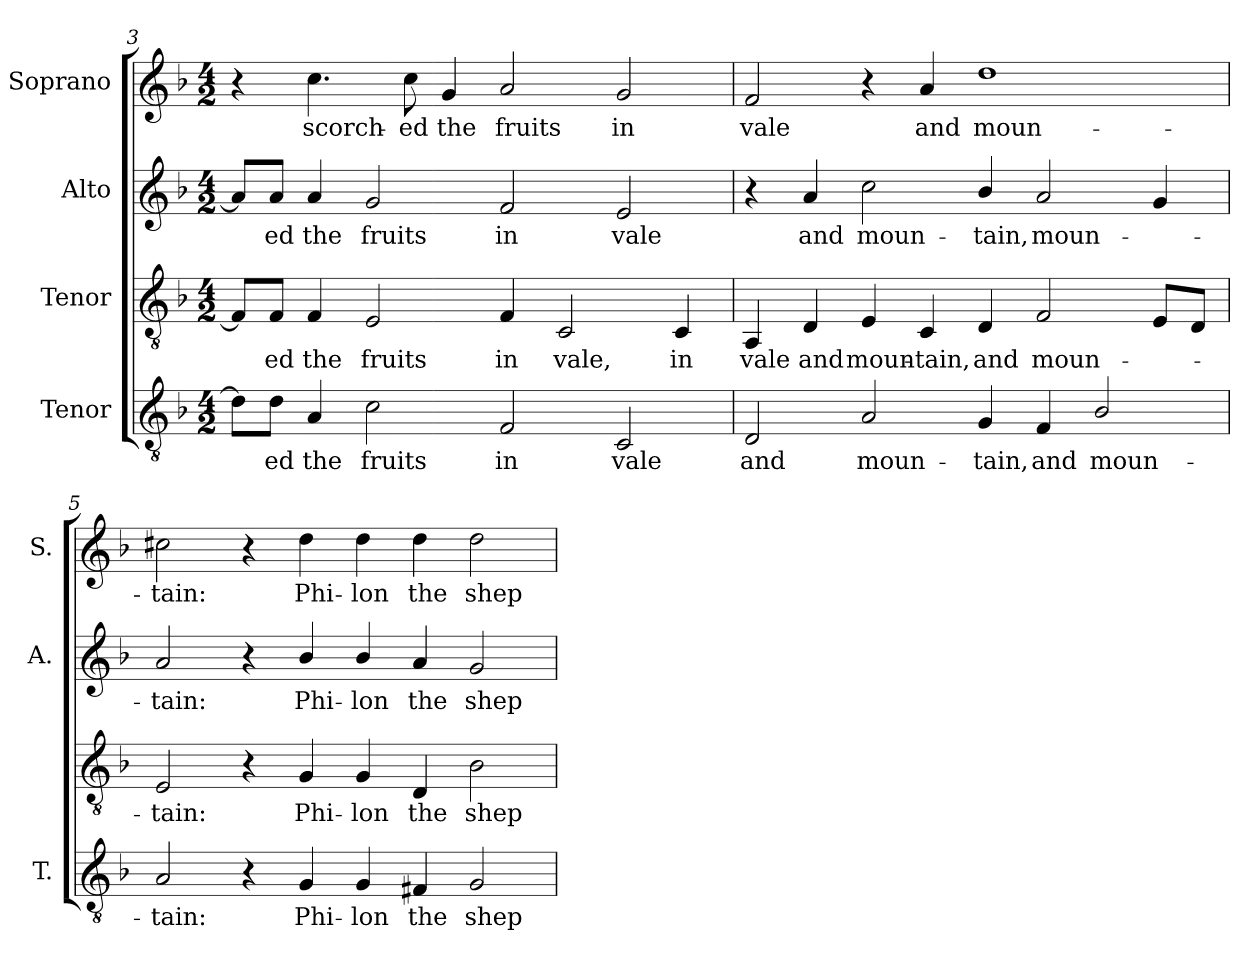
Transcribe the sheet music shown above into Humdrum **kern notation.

**kern	**text	**kern	**text	**kern	**text	**kern	**text
*part4	*part4	*part3	*part3	*part2	*part2	*part1	*part1
*staff4	*staff4	*staff3	*staff3	*staff2	*staff2	*staff1	*staff1
*I"Tenor	*	*I"Tenor	*	*I"Alto	*	*I"Soprano	*
*I'T.	*	*	*	*I'A.	*	*I'S.	*
!!LO:LB:g=z
*clefGv2	*	*clefGv2	*	*clefG2	*	*clefG2	*
*ITrd7c12	*	*	*	*	*	*	*
*k[b-]	*	*k[b-]	*	*k[b-]	*	*k[b-]	*
*F:	*	*F:	*	*F:	*	*F:	*
*M4/2	*	*M4/2	*	*M4/2	*	*M4/2	*
=3	=3	=3	=3	=3	=3	=3	=3
8Di\L]	.	8Fi/L]	.	8ai/L]	.	4r	.
!	!LO:LY:b:color=#000000	!	!	!	!	!	!
!	!	!	!LO:LY:b:color=#000000	!	!	!	!
!	!	!	!	!	!LO:LY:b:color=#000000	!	!
8Di\J	-ed	8Fi/J	-ed	8ai/J	-ed	.	.
!	!LO:LY:b:color=#000000	!	!	!	!	!	!
!	!	!	!LO:LY:b:color=#000000	!	!	!	!
!	!	!	!	!	!LO:LY:b:color=#000000	!	!
!	!	!	!	!	!	!	!LO:LY:b:color=#000000
4AAi/	the	4Fi/	the	4ai/	the	4.cci\	scorch-
!	!LO:LY:b:color=#000000	!	!	!	!	!	!
!	!	!	!LO:LY:b:color=#000000	!	!	!	!
!	!	!	!	!	!LO:LY:b:color=#000000	!	!
2Ci\	fruits	2Ei/	fruits	2gi/	fruits	.	.
!	!	!	!	!	!	!	!LO:LY:b:color=#000000
.	.	.	.	.	.	8cci\	-ed
!	!	!	!	!	!	!	!LO:LY:b:color=#000000
.	.	.	.	.	.	4gi/	the
!	!LO:LY:b:color=#000000	!	!	!	!	!	!
!	!	!	!LO:LY:b:color=#000000	!	!	!	!
!	!	!	!	!	!LO:LY:b:color=#000000	!	!
!	!	!	!	!	!	!	!LO:LY:b:color=#000000
2FFi/	in	4Fi/	in	2fi/	in	2ai/	fruits
!	!	!	!LO:LY:b:color=#000000	!	!	!	!
.	.	2Ci/	vale,	.	.	.	.
!	!LO:LY:b:color=#000000	!	!	!	!	!	!
!	!	!	!	!	!LO:LY:b:color=#000000	!	!
!	!	!	!	!	!	!	!LO:LY:b:color=#000000
2CCi/	vale	.	.	2ei/	vale	2gi/	in
!	!	!	!LO:LY:b:color=#000000	!	!	!	!
.	.	4Ci/	in	.	.	.	.
=4	=4	=4	=4	=4	=4	=4	=4
!	!LO:LY:b:color=#000000	!	!	!	!	!	!
!	!	!	!LO:LY:b:color=#000000	!	!	!	!
!	!	!	!	!	!	!	!LO:LY:b:color=#000000
2DDi/	and	4AAi/	vale	4r	.	2fi/	vale
!	!	!	!LO:LY:b:color=#000000	!	!	!	!
!	!	!	!	!	!LO:LY:b:color=#000000	!	!
.	.	4Di/	and	4ai/	and	.	.
!	!LO:LY:b:color=#000000	!	!	!	!	!	!
!	!	!	!LO:LY:b:color=#000000	!	!	!	!
!	!	!	!	!	!LO:LY:b:color=#000000	!	!
2AAi/	moun-	4Ei/	moun-	2cci\	moun-	4r	.
!	!	!	!LO:LY:b:color=#000000	!	!	!	!
!	!	!	!	!	!	!	!LO:LY:b:color=#000000
.	.	4Ci/	-tain,	.	.	4ai/	and
!	!LO:LY:b:color=#000000	!	!	!	!	!	!
!	!	!	!LO:LY:b:color=#000000	!	!	!	!
!	!	!	!	!	!LO:LY:b:color=#000000	!	!
!	!	!	!	!	!	!	!LO:LY:b:color=#000000
4GGi/	-tain,	4Di/	and	4b-i/	-tain,	1ddi	moun-
!	!LO:LY:b:color=#000000	!	!	!	!	!	!
!	!	!	!LO:LY:b:color=#000000	!	!	!	!
!	!	!	!	!	!LO:LY:b:color=#000000	!	!
4FFi/	and	2Fi/	moun-	2ai/	moun-	.	.
!	!LO:LY:b:color=#000000	!	!	!	!	!	!
2BB-i/	moun-	.	.	.	.	.	.
.	.	8Ei/L	.	4gi/	.	.	.
.	.	8Di/J	.	.	.	.	.
=5	=5	=5	=5	=5	=5	=5	=5
!	!LO:LY:b:color=#000000	!	!	!	!	!	!
!	!	!	!LO:LY:b:color=#000000	!	!	!	!
!	!	!	!	!	!LO:LY:b:color=#000000	!	!
!	!	!	!	!	!	!	!LO:LY:b:color=#000000
2AAi/	-tain:	2Ei/	-tain:	2ai/	-tain:	2cc#Xi\	-tain:
4r	.	4r	.	4r	.	4r	.
!	!LO:LY:b:color=#000000	!	!	!	!	!	!
!	!	!	!LO:LY:b:color=#000000	!	!	!	!
!	!	!	!	!	!LO:LY:b:color=#000000	!	!
!	!	!	!	!	!	!	!LO:LY:b:color=#000000
4GGi/	Phi-	4Gi/	Phi-	4b-i/	Phi-	4ddi\	Phi-
!	!LO:LY:b:color=#000000	!	!	!	!	!	!
!	!	!	!LO:LY:b:color=#000000	!	!	!	!
!	!	!	!	!	!LO:LY:b:color=#000000	!	!
!	!	!	!	!	!	!	!LO:LY:b:color=#000000
4GGi/	-lon	4Gi/	-lon	4b-i/	-lon	4ddi\	-lon
!	!LO:LY:b:color=#000000	!	!	!	!	!	!
!	!	!	!LO:LY:b:color=#000000	!	!	!	!
!	!	!	!	!	!LO:LY:b:color=#000000	!	!
!	!	!	!	!	!	!	!LO:LY:b:color=#000000
4FF#Xi/	the	4Di/	the	4ai/	the	4ddi\	the
!	!LO:LY:b:color=#000000	!	!	!	!	!	!
!	!	!	!LO:LY:b:color=#000000	!	!	!	!
!	!	!	!	!	!LO:LY:b:color=#000000	!	!
!	!	!	!	!	!	!	!LO:LY:b:color=#000000
2GGi/	shep-	2B-i\	shep-	2gi/	shep-	2ddi\	shep-
=	=	=	=	=	=	=	=
*-	*-	*-	*-	*-	*-	*-	*-
